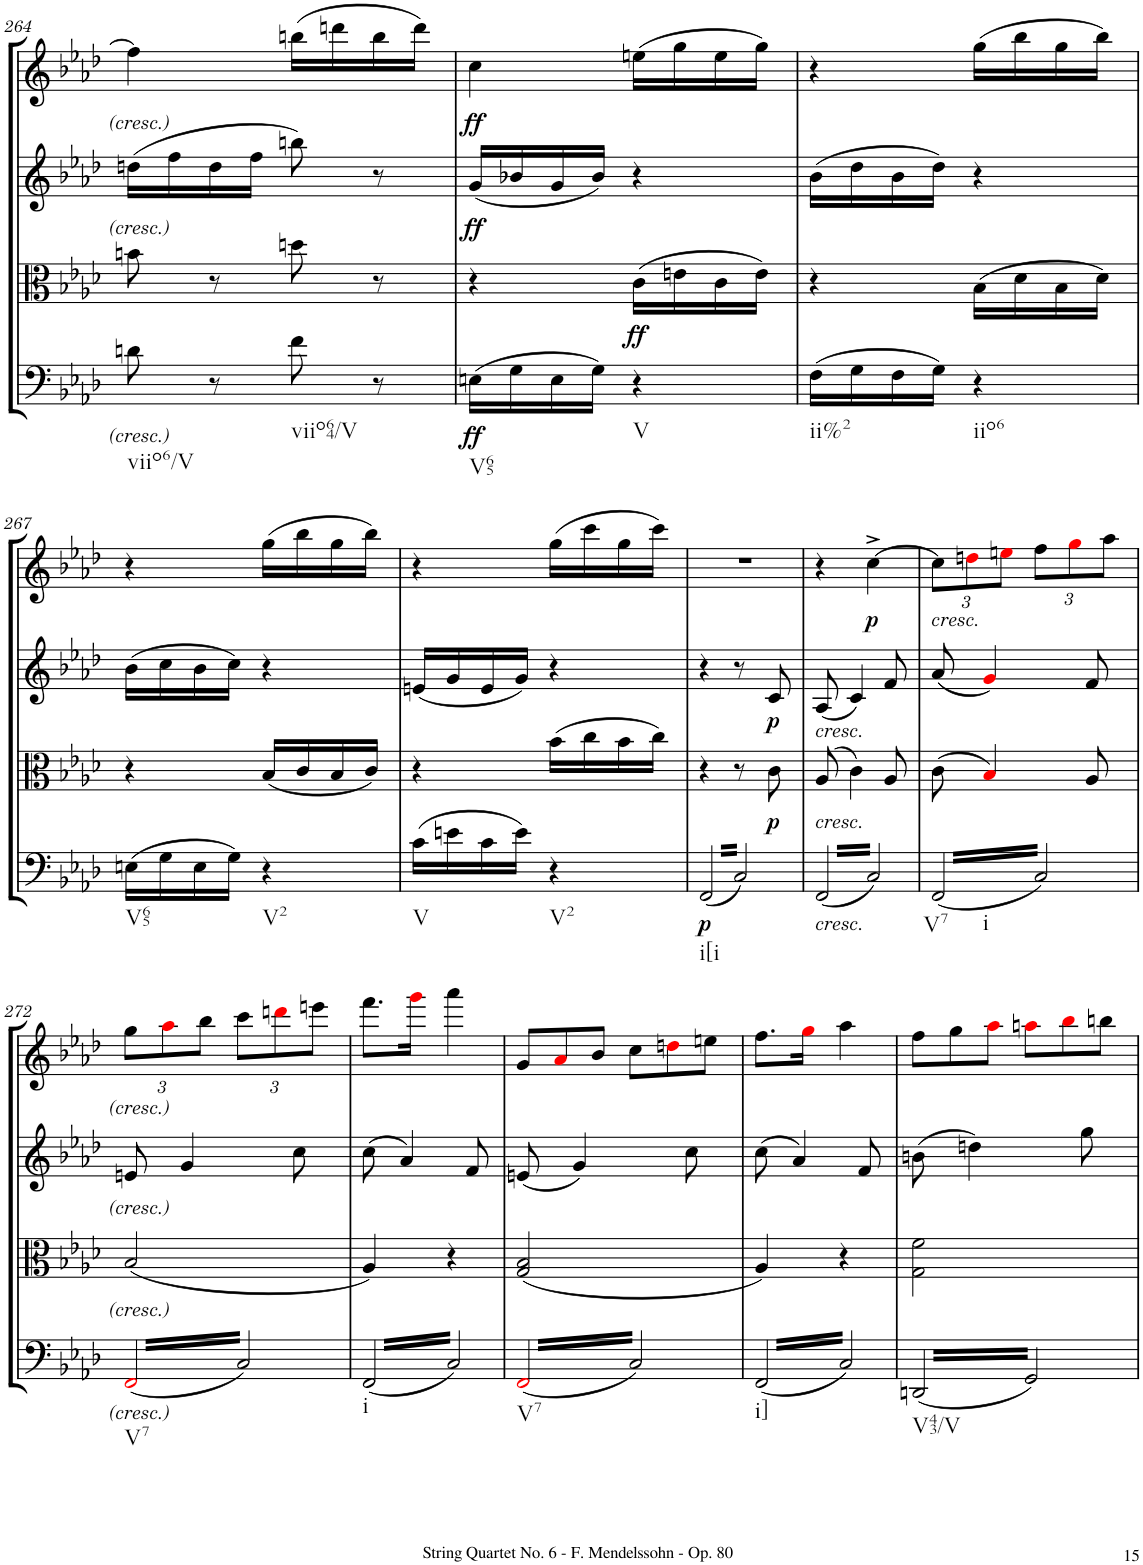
**kern	**dynam	**kern	**dynam	**kern	**dynam	**kern	**dynam
*part4	*part4	*part3	*part3	*part2	*part2	*part1	*part1
*staff4	*staff4	*staff3	*staff3	*staff2	*staff2	*staff1	*staff1
*I"Violoncello	*	*I"Viola	*	*I"Violino II	*	*I"Violino I	*
*I'Vc	*	*I'Vla	*	*I'Vln	*	*I'Vln	*
!!LO:PB:g=z
*clefF4	*	*clefC3	*	*clefG2	*	*clefG2	*
*k[b-e-a-d-]	*	*k[b-e-a-d-]	*	*k[b-e-a-d-]	*	*k[b-e-a-d-]	*
*M2/4	*	*M2/4	*	*M2/4	*	*M2/4	*
=264	=264	=264	=264	=264	=264	=264	=264
8dn\	.	8bn\	.	(16ddn\LL	.	4ff\]	.
.	.	.	.	16ff\	.	.	.
8r	.	8r	.	16dd\	.	.	.
.	.	.	.	16ff\JJ	.	.	.
8f\	.	8ddn\	.	8bbn\)	.	(16bbn\LL	.
.	.	.	.	.	.	16dddn\	.
8r	.	8r	.	8r	.	16bb\	.
.	.	.	.	.	.	16ddd\JJ)	.
=265	=265	=265	=265	=265	=265	=265	=265
!	!LO:DY:b	!	!	!	!LO:DY:b	!	!LO:DY:b
(16En\LL	ff	4r	.	(16g/LL	ff	4cc\	ff
16G\	.	.	.	16b-X/	.	.	.
16E\	.	.	.	16g/	.	.	.
16G\JJ)	.	.	.	16b-/JJ)	.	.	.
!	!	!	!LO:DY:b	!	!	!	!
4r	.	(16c\LL	ff	4r	.	(16een\LL	.
.	.	16en\	.	.	.	16gg\	.
.	.	16c\	.	.	.	16ee\	.
.	.	16e\JJ)	.	.	.	16gg\JJ)	.
=266	=266	=266	=266	=266	=266	=266	=266
(16F\LL	.	4r	.	(16b-\LL	.	4r	.
16G\	.	.	.	16dd-\	.	.	.
16F\	.	.	.	16b-\	.	.	.
16G\JJ)	.	.	.	16dd-\JJ)	.	.	.
4r	.	(16B-\LL	.	4r	.	(16gg\LL	.
.	.	16d-\	.	.	.	16bb-\	.
.	.	16B-\	.	.	.	16gg\	.
.	.	16d-\JJ)	.	.	.	16bb-\JJ)	.
!!LO:LB:g=z
=267	=267	=267	=267	=267	=267	=267	=267
(16En\LL	.	4r	.	(16b-\LL	.	4r	.
16G\	.	.	.	16cc\	.	.	.
16E\	.	.	.	16b-\	.	.	.
16G\JJ)	.	.	.	16cc\JJ)	.	.	.
4r	.	(16B-/LL	.	4r	.	(16gg\LL	.
.	.	16c/	.	.	.	16bb-\	.
.	.	16B-/	.	.	.	16gg\	.
.	.	16c/JJ)	.	.	.	16bb-\JJ)	.
=268	=268	=268	=268	=268	=268	=268	=268
(16c\LL	.	4r	.	(16en/LL	.	4r	.
16en\	.	.	.	16g/	.	.	.
16c\	.	.	.	16e/	.	.	.
16e\JJ)	.	.	.	16g/JJ)	.	.	.
4r	.	(16b-\LL	.	4r	.	(16gg\LL	.
.	.	16cc\	.	.	.	16ccc\	.
.	.	16b-\	.	.	.	16gg\	.
.	.	16cc\JJ)	.	.	.	16ccc\JJ)	.
=269	=269	=269	=269	=269	=269	=269	=269
!	!LO:DY:b	!	!	!	!	!	!
*tremolo	*	*	*	*	*	*	*
(32FF/LLL	p	4r	.	4r	.	2r	.
32C/)	.	.	.	.	.	.	.
32FF/	.	.	.	.	.	.	.
32C/)	.	.	.	.	.	.	.
32FF/	.	.	.	.	.	.	.
32C/)	.	.	.	.	.	.	.
32FF/	.	.	.	.	.	.	.
32C/)	.	.	.	.	.	.	.
32FF/	.	8r	.	8r	.	.	.
32C/)	.	.	.	.	.	.	.
32FF/	.	.	.	.	.	.	.
32C/)	.	.	.	.	.	.	.
!	!	!	!LO:DY:b	!	!LO:DY:b	!	!
32FF/	.	8c\	p	8c/	p	.	.
32C/)	.	.	.	.	.	.	.
32FF/	.	.	.	.	.	.	.
32C/)JJJ	.	.	.	.	.	.	.
=270	=270	=270	=270	=270	=270	=270	=270
!	!	!	!	!LO:TX:b:i:t=cresc.	!	!	!
!	!	!LO:TX:b:i:t=cresc.	!	!	!	!	!
!LO:TX:b:i:t=cresc.	!	!	!	!	!	!	!
(32FF/LLL	.	(8A-/	.	(8A-/	.	4r	.
32C/)	.	.	.	.	.	.	.
32FF/	.	.	.	.	.	.	.
32C/)	.	.	.	.	.	.	.
32FF/	.	4c\)	.	4c/)	.	.	.
32C/)	.	.	.	.	.	.	.
32FF/	.	.	.	.	.	.	.
32C/)	.	.	.	.	.	.	.
!	!	!	!	!	!	!	!LO:DY:b
32FF/	.	.	.	.	.	[4cc^\	p
32C/)	.	.	.	.	.	.	.
32FF/	.	.	.	.	.	.	.
32C/)	.	.	.	.	.	.	.
32FF/	.	8A-/	.	8f/	.	.	.
32C/)	.	.	.	.	.	.	.
32FF/	.	.	.	.	.	.	.
32C/)JJJ	.	.	.	.	.	.	.
=271	=271	=271	=271	=271	=271	=271	=271
*	*	*	*	*	*	*Xbrackettup	*
!	!	!	!	!	!	!LO:TX:b:i:t=cresc.	!
(32FF/LLL	.	(8c\	.	(8a-/	.	12cc\L]	.
32C/)	.	.	.	.	.	.	.
32FF/	.	.	.	.	.	.	.
.	.	.	.	.	.	12ddni\	.
32C/)	.	.	.	.	.	.	.
32FF/	.	4B-i/)	.	4gi/)	.	.	.
32C/)	.	.	.	.	.	.	.
.	.	.	.	.	.	12eeni\J	.
32FF/	.	.	.	.	.	.	.
32C/)	.	.	.	.	.	.	.
32FF/	.	.	.	.	.	12ff\L	.
32C/)	.	.	.	.	.	.	.
32FF/	.	.	.	.	.	.	.
.	.	.	.	.	.	12ggi\	.
32C/)	.	.	.	.	.	.	.
32FF/	.	8A-/	.	8f/	.	.	.
32C/)	.	.	.	.	.	.	.
.	.	.	.	.	.	12aa-\J	.
32FF/	.	.	.	.	.	.	.
32C/)JJJ	.	.	.	.	.	.	.
!!LO:LB:g=z
=272	=272	=272	=272	=272	=272	=272	=272
(32FFi/LLL	.	(2B-/	.	8en/	.	12gg\L	.
32C/)	.	.	.	.	.	.	.
32FFi/	.	.	.	.	.	.	.
.	.	.	.	.	.	12aa-i\	.
32C/)	.	.	.	.	.	.	.
32FFi/	.	.	.	4g/	.	.	.
32C/)	.	.	.	.	.	.	.
.	.	.	.	.	.	12bb-\J	.
32FFi/	.	.	.	.	.	.	.
32C/)	.	.	.	.	.	.	.
32FFi/	.	.	.	.	.	12ccc\L	.
32C/)	.	.	.	.	.	.	.
32FFi/	.	.	.	.	.	.	.
.	.	.	.	.	.	12dddni\	.
32C/)	.	.	.	.	.	.	.
32FFi/	.	.	.	8cc\	.	.	.
32C/)	.	.	.	.	.	.	.
.	.	.	.	.	.	12eeen\J	.
32FFi/	.	.	.	.	.	.	.
32C/)JJJ	.	.	.	.	.	.	.
=273	=273	=273	=273	=273	=273	=273	=273
(32FF/LLL	.	4A-/)	.	(8cc\	.	8.fff\L	.
32C/)	.	.	.	.	.	.	.
32FF/	.	.	.	.	.	.	.
32C/)	.	.	.	.	.	.	.
32FF/	.	.	.	4a-/)	.	.	.
32C/)	.	.	.	.	.	.	.
32FF/	.	.	.	.	.	16gggi\Jk	.
32C/)	.	.	.	.	.	.	.
32FF/	.	4r	.	.	.	4aaa-\	.
32C/)	.	.	.	.	.	.	.
32FF/	.	.	.	.	.	.	.
32C/)	.	.	.	.	.	.	.
32FF/	.	.	.	8f/	.	.	.
32C/)	.	.	.	.	.	.	.
32FF/	.	.	.	.	.	.	.
32C/)JJJ	.	.	.	.	.	.	.
=274	=274	=274	=274	=274	=274	=274	=274
*	*	*	*	*	*	*Xtuplet	*
(32FFi/LLL	.	(2G/ 2B-/	.	(8en/	.	12g/L	.
32C/)	.	.	.	.	.	.	.
32FFi/	.	.	.	.	.	.	.
.	.	.	.	.	.	12a-i/	.
32C/)	.	.	.	.	.	.	.
32FFi/	.	.	.	4g/)	.	.	.
32C/)	.	.	.	.	.	.	.
.	.	.	.	.	.	12b-/J	.
32FFi/	.	.	.	.	.	.	.
32C/)	.	.	.	.	.	.	.
32FFi/	.	.	.	.	.	12cc\L	.
32C/)	.	.	.	.	.	.	.
32FFi/	.	.	.	.	.	.	.
.	.	.	.	.	.	12ddni\	.
32C/)	.	.	.	.	.	.	.
32FFi/	.	.	.	8cc\	.	.	.
32C/)	.	.	.	.	.	.	.
.	.	.	.	.	.	12een\J	.
32FFi/	.	.	.	.	.	.	.
32C/)JJJ	.	.	.	.	.	.	.
=275	=275	=275	=275	=275	=275	=275	=275
(32FF/LLL	.	4A-/)	.	(8cc\	.	8.ff\L	.
32C/)	.	.	.	.	.	.	.
32FF/	.	.	.	.	.	.	.
32C/)	.	.	.	.	.	.	.
32FF/	.	.	.	4a-/)	.	.	.
32C/)	.	.	.	.	.	.	.
32FF/	.	.	.	.	.	16ggi\Jk	.
32C/)	.	.	.	.	.	.	.
32FF/	.	4r	.	.	.	4aa-\	.
32C/)	.	.	.	.	.	.	.
32FF/	.	.	.	.	.	.	.
32C/)	.	.	.	.	.	.	.
32FF/	.	.	.	8f/	.	.	.
32C/)	.	.	.	.	.	.	.
32FF/	.	.	.	.	.	.	.
32C/)JJJ	.	.	.	.	.	.	.
=276	=276	=276	=276	=276	=276	=276	=276
(32DDn/LLL	.	2G\ 2f\	.	(8bn\	.	12ff\L	.
32GG/)	.	.	.	.	.	.	.
32DDn/	.	.	.	.	.	.	.
.	.	.	.	.	.	12gg\	.
32GG/)	.	.	.	.	.	.	.
32DDn/	.	.	.	4ddn\)	.	.	.
32GG/)	.	.	.	.	.	.	.
.	.	.	.	.	.	12aa-i\J	.
32DDn/	.	.	.	.	.	.	.
32GG/)	.	.	.	.	.	.	.
32DDn/	.	.	.	.	.	12aani\L	.
32GG/)	.	.	.	.	.	.	.
32DDn/	.	.	.	.	.	.	.
.	.	.	.	.	.	12bb-i\	.
32GG/)	.	.	.	.	.	.	.
32DDn/	.	.	.	8gg\	.	.	.
32GG/)	.	.	.	.	.	.	.
.	.	.	.	.	.	12bbn\J	.
32DDn/	.	.	.	.	.	.	.
32GG/)JJJ	.	.	.	.	.	.	.
*Xtremolo	*	*	*	*	*	*	*
.	.	.	.	.	.	.	.
.	.	.	.	.	.	.	.
.	.	.	.	.	.	.	.
.	.	.	.	.	.	.	.
.	.	.	.	.	.	.	.
.	.	.	.	.	.	.	.
.	.	.	.	.	.	.	.
.	.	.	.	.	.	.	.
=	=	=	=	=	=	=	=
*-	*-	*-	*-	*-	*-	*-	*-
